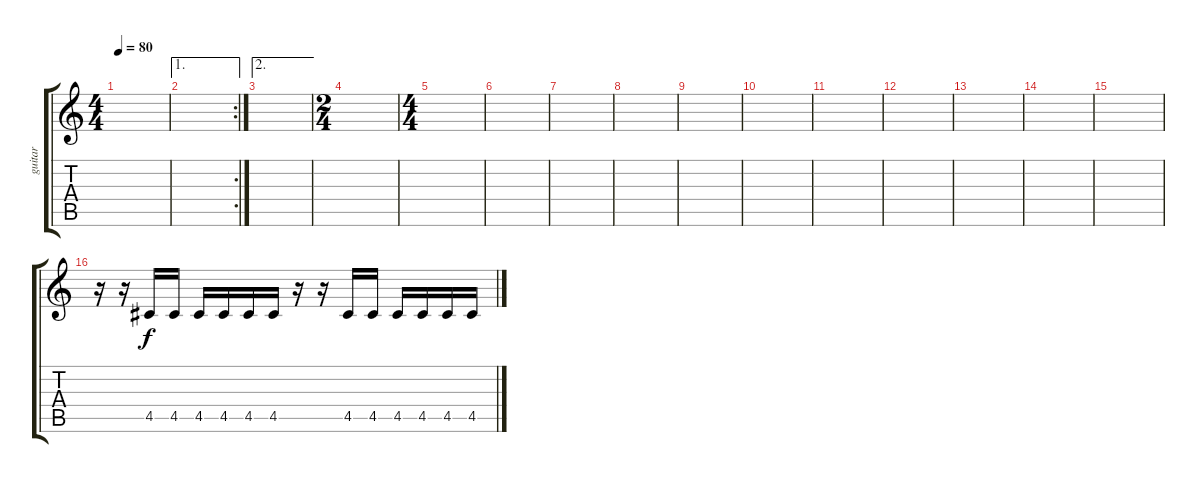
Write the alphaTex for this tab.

\track ("guitar" "guitar") {instrument distortionguitar}
\staff {score tabs}
\tuning (E4 B3 G3 D3 A2 E2) {hide}
\ts (4 4)
\tempo 80
\clef g2
\ks c
|
\ae 1
\rc 2
|
\ae 2
|
\ts (2 4)
|
\ts (4 4)
|
|
|
|
|
|
|
|
|
|
|
r.16 r.16 4.5.16{instrument electricguitarmuted} 4.5.16 4.5.16 4.5.16 4.5.16 4.5.16 r.16 r.16 4.5.16 4.5.16 4.5.16 4.5.16 4.5.16 4.5.16
